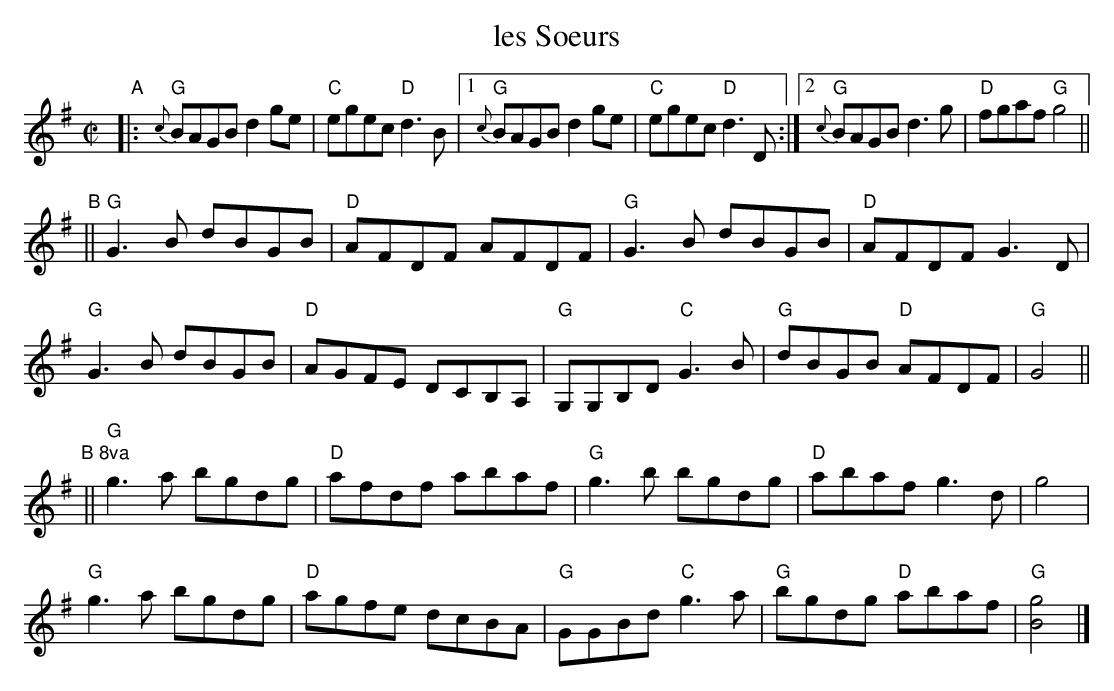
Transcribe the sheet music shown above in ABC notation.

X:1
T: les Soeurs
M: C|
L: 1/8
K: G
"A"\
|: "G"{c}BAGB d2ge | "C"egec "D"d3B |1 "G"{c}BAGB d2ge | "C"egec "D"d3D \
                                   :|2 "G"{c}BAGB d3g | "D"fgaf "G"g4 ||
"B"\
|| "G"G3B dBGB | "D"AFDF AFDF | "G"G3B dBGB | "D"AFDF G3D |
   "G"G3B dBGB | "D"AGFE DCB,A, | "G"G,G,B,D "C"G3B | "G"dBGB "D"AFDF | "G"G4 ||
"B 8va"\
|| "G"g3a bgdg | "D"afdf abaf | "G"g3b bgdg  | "D"abaf g3d | g4 |
   "G"g3a bgdg | "D"agfe dcBA | "G"GGBd "C"g3a | "G"bgdg "D"abaf | "G"[g4B4] |]
